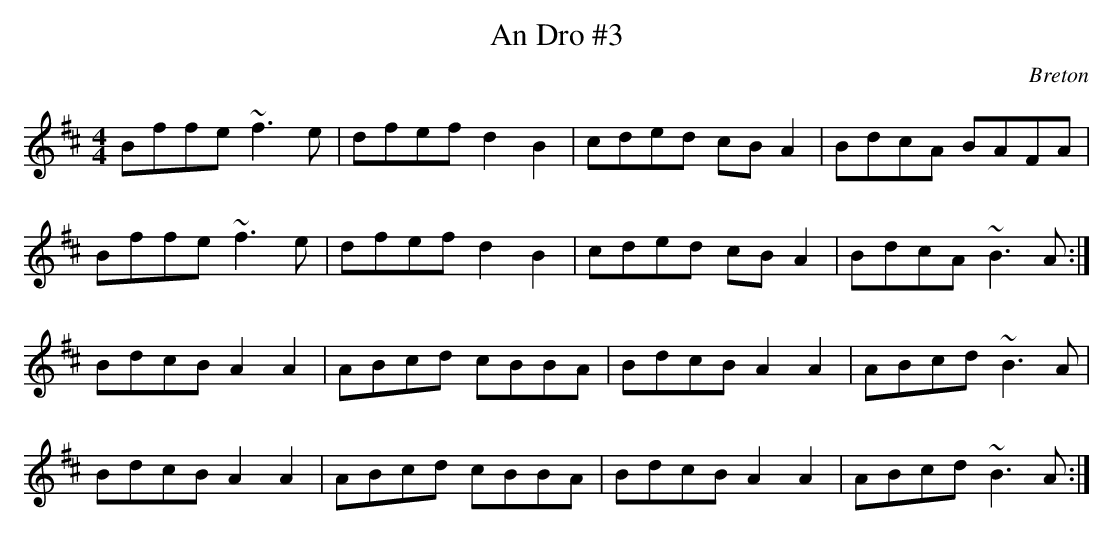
X:1
T:An Dro #3
Dyril
O:Breton
M:4/4
L:1/8
K:Bm
Bffe ~f3e|dfef d2B2|cded cBA2|BdcA BAFA|
Bffe ~f3e|dfef d2B2|cded cBA2|BdcA ~B3A:|
BdcB A2 A2|ABcd cBBA|BdcB A2A2|ABcd ~B3A|
BdcB A2 A2|ABcd cBBA|BdcB A2A2|ABcd ~B3A:|
